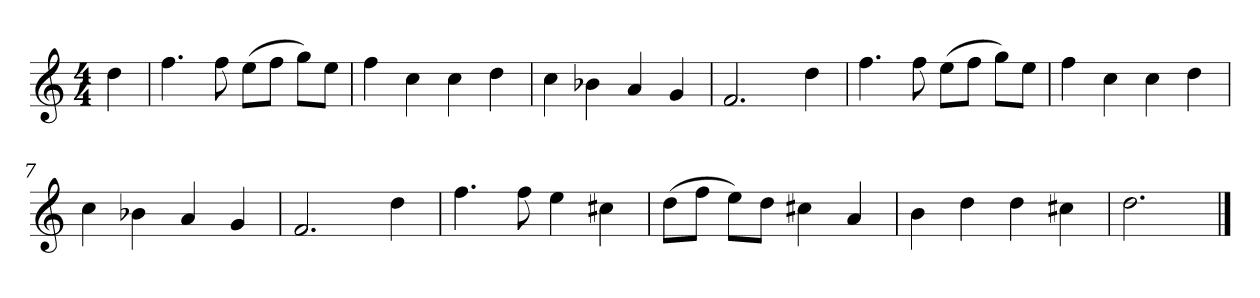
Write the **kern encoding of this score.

**kern
*part1
*staff1
*k[]
*M4/4
*MM120
=
4dd
=1
4.ff
8ff
(8eeL
8ffJ
8ggL)
8eeJ
=2
4ff
4cc
4cc
4dd
=3
4cc
4b-X
4a
4g
=4
2.f
4dd
=5
4.ff
8ff
(8eeL
8ffJ
8ggL)
8eeJ
=6
4ff
4cc
4cc
4dd
=7
4cc
4b-X
4a
4g
=8
2.f
4dd
=9
4.ff
8ff
4ee
4cc#X
=10
(8ddL
8ffJ
8eeL)
8ddJ
4cc#X
4a
=11
4b
4dd
4dd
4cc#X
=12
2.dd
==
*-
